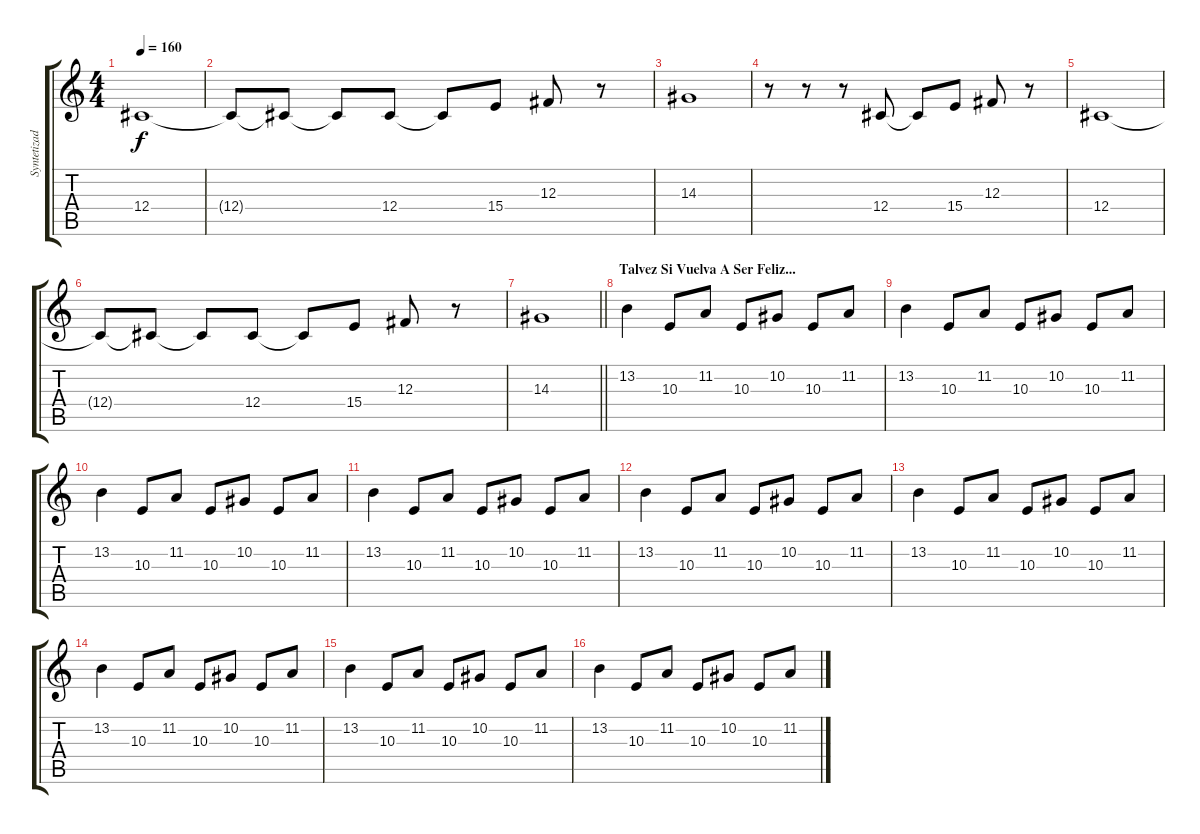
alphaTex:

\track ("Syntetizador" "Syntetizad") {instrument lead2sawtooth}
\staff {score tabs}
\tuning (Eb4 Bb3 Gb3 Db3 Ab2 Eb2) {hide}
\ts (4 4)
\tempo 160
\clef g2
\ks c
12.4.1{dy f} |
12.4{t}.8 12.4{t}.8 12.4{t}.8 12.4.8 12.4{t}.8 15.4.8 12.3.8 r.8 |
14.3.1 |
r.8 r.8 r.8 12.4.8 12.4{t}.8 15.4.8 12.3.8 r.8 |
12.4.1 |
12.4{t}.8 12.4{t}.8 12.4{t}.8 12.4.8 12.4{t}.8 15.4.8 12.3.8 r.8 |
\barLineRight lightlight
14.3.1 |
\section ("" "Talvez Si Vuelva A Ser Feliz...")
13.2.4 10.3.8 11.2.8 10.3.8 10.2.8 10.3.8 11.2.8 |
13.2.4 10.3.8 11.2.8 10.3.8 10.2.8 10.3.8 11.2.8 |
13.2.4 10.3.8 11.2.8 10.3.8 10.2.8 10.3.8 11.2.8 |
13.2.4 10.3.8 11.2.8 10.3.8 10.2.8 10.3.8 11.2.8 |
13.2.4 10.3.8 11.2.8 10.3.8 10.2.8 10.3.8 11.2.8 |
13.2.4 10.3.8 11.2.8 10.3.8 10.2.8 10.3.8 11.2.8 |
13.2.4 10.3.8 11.2.8 10.3.8 10.2.8 10.3.8 11.2.8 |
13.2.4 10.3.8 11.2.8 10.3.8 10.2.8 10.3.8 11.2.8 |
13.2.4 10.3.8 11.2.8 10.3.8 10.2.8 10.3.8 11.2.8
